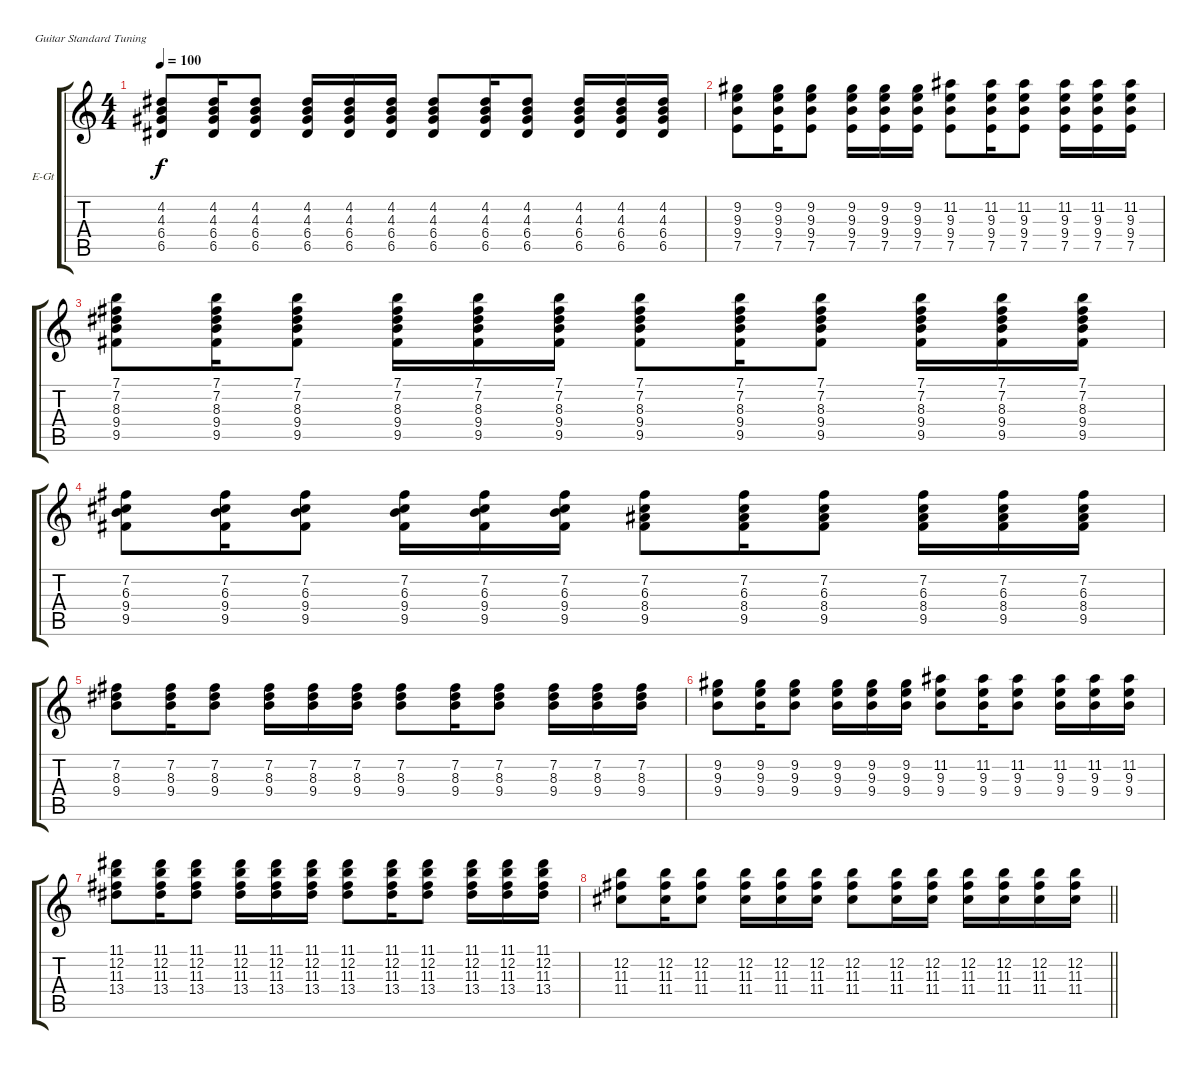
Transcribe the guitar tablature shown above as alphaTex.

\bracketExtendMode groupsimilarinstruments
\firstSystemTrackNameOrientation horizontal
\otherSystemsTrackNameOrientation horizontal
\track ("Albert Hammond Jr." "E-Gt") {instrument overdrivenguitar}
\staff {score tabs}
\tuning (E4 B3 G3 D3 A2 E2)
\ts (4 4)
\tempo 100
\clef g2
\ks c
(4.2 4.3 6.4 6.5).8{dy f} (4.2 4.3 6.4 6.5).16 (4.2 4.3 6.4 6.5).8 (4.2 4.3 6.4 6.5).16 (4.2 4.3 6.4 6.5).16 (4.2 4.3 6.4 6.5).16 (4.2 4.3 6.4 6.5).8 (4.2 4.3 6.4 6.5).16 (4.2 4.3 6.4 6.5).8 (4.2 4.3 6.4 6.5).16 (4.2 4.3 6.4 6.5).16 (4.2 4.3 6.4 6.5).16 |
(9.2 9.3 9.4 7.5).8 (9.2 9.3 9.4 7.5).16 (9.2 9.3 9.4 7.5).8 (9.2 9.3 9.4 7.5).16 (9.2 9.3 9.4 7.5).16 (9.2 9.3 9.4 7.5).16 (11.2 9.3 9.4 7.5).8 (11.2 9.3 9.4 7.5).16 (11.2 9.3 9.4 7.5).8 (11.2 9.3 9.4 7.5).16 (11.2 9.3 9.4 7.5).16 (11.2 9.3 9.4 7.5).16 |
(7.1 7.2 8.3 9.4 9.5).8 (7.1 7.2 8.3 9.4 9.5).16 (7.1 7.2 8.3 9.4 9.5).8 (7.1 7.2 8.3 9.4 9.5).16 (7.1 7.2 8.3 9.4 9.5).16 (7.1 7.2 8.3 9.4 9.5).16 (7.1 7.2 8.3 9.4 9.5).8 (7.1 7.2 8.3 9.4 9.5).16 (7.1 7.2 8.3 9.4 9.5).8 (7.1 7.2 8.3 9.4 9.5).16 (7.1 7.2 8.3 9.4 9.5).16 (7.1 7.2 8.3 9.4 9.5).16 |
(7.2 6.3 9.4 9.5).8 (7.2 6.3 9.4 9.5).16 (7.2 6.3 9.4 9.5).8 (7.2 6.3 9.4 9.5).16 (7.2 6.3 9.4 9.5).16 (7.2 6.3 9.4 9.5).16 (7.2 6.3 8.4 9.5).8 (7.2 6.3 8.4 9.5).16 (7.2 6.3 8.4 9.5).8 (7.2 6.3 8.4 9.5).16 (7.2 6.3 8.4 9.5).16 (7.2 6.3 8.4 9.5).16 |
(7.2 8.3 9.4).8 (7.2 8.3 9.4).16 (7.2 8.3 9.4).8 (7.2 8.3 9.4).16 (7.2 8.3 9.4).16 (7.2 8.3 9.4).16 (7.2 8.3 9.4).8 (7.2 8.3 9.4).16 (7.2 8.3 9.4).8 (7.2 8.3 9.4).16 (7.2 8.3 9.4).16 (7.2 8.3 9.4).16 |
(9.2 9.3 9.4).8 (9.2 9.3 9.4).16 (9.2 9.3 9.4).8 (9.2 9.3 9.4).16 (9.2 9.3 9.4).16 (9.2 9.3 9.4).16 (11.2 9.3 9.4).8 (11.2 9.3 9.4).16 (11.2 9.3 9.4).8 (11.2 9.3 9.4).16 (11.2 9.3 9.4).16 (11.2 9.3 9.4).16 |
(11.1 12.2 11.3 13.4).8 (11.1 12.2 11.3 13.4).16 (11.1 12.2 11.3 13.4).8 (11.1 12.2 11.3 13.4).16 (11.1 12.2 11.3 13.4).16 (11.1 12.2 11.3 13.4).16 (11.1 12.2 11.3 13.4).8 (11.1 12.2 11.3 13.4).16 (11.1 12.2 11.3 13.4).8 (11.1 12.2 11.3 13.4).16 (11.1 12.2 11.3 13.4).16 (11.1 12.2 11.3 13.4).16 |
\barLineRight lightlight
(12.2 11.3 11.4).8 (12.2 11.3 11.4).16 (12.2 11.3 11.4).8 (12.2 11.3 11.4).16 (12.2 11.3 11.4).16 (12.2 11.3 11.4).16 (12.2 11.3 11.4).8 (12.2 11.3 11.4).16 (12.2 11.3 11.4).16 (12.2 11.3 11.4).16 (12.2 11.3 11.4).16 (12.2 11.3 11.4).16 (12.2 11.3 11.4).16
